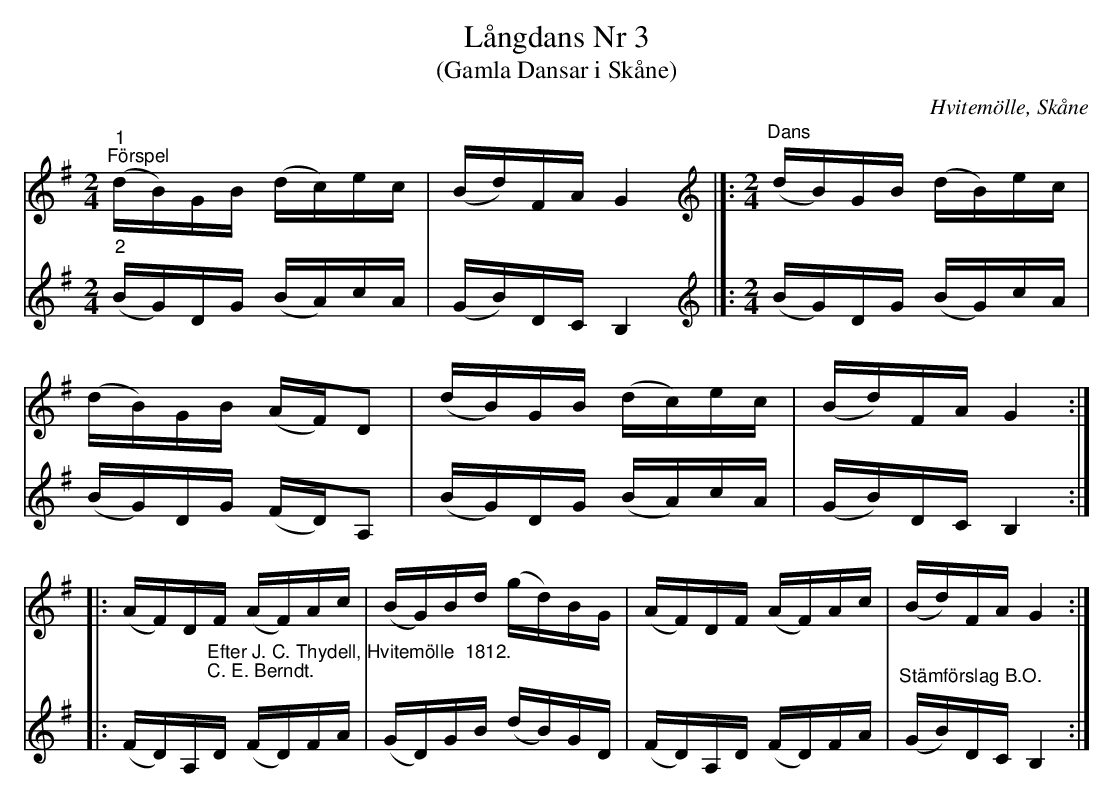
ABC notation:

X:1
T:Långdans Nr 3
T:(Gamla Dansar i Skåne)
O:Hvitemölle, Skåne
L:1/16
M:2/4
K:G
V:1
"^1""^Förspel" (dB)GB (dc)ec | (Bd)FA G4 |]:[K:G][M:2/4][K:treble]"^Dans" (dB)GB (dB)ec |
(dB)GB (AF)D2 | (dB)GB (dc)ec | (Bd)FA G4 ::
(AF)DF (AF)Ac | (BG)Bd (gd)BG | (AF)DF (AF)Ac | (Bd)FA G4 :|
V:2
"^2" (BG)DG (BA)cA | (GB)DC B,4 |]:[K:G][M:2/4][K:treble] (BG)DG (BG)cA |
(BG)DG (FD)A,2 | (BG)DG (BA)cA | (GB)DC B,4 ::
(FD)A,"^Efter J. C. Thydell, Hvitemölle  1812.""^C. E. Berndt."D (FD)FA | (GD)GB (dB)GD | (FD)A,D (FD)FA | "^Stämförslag B.O." (GB)DC B,4 :|
